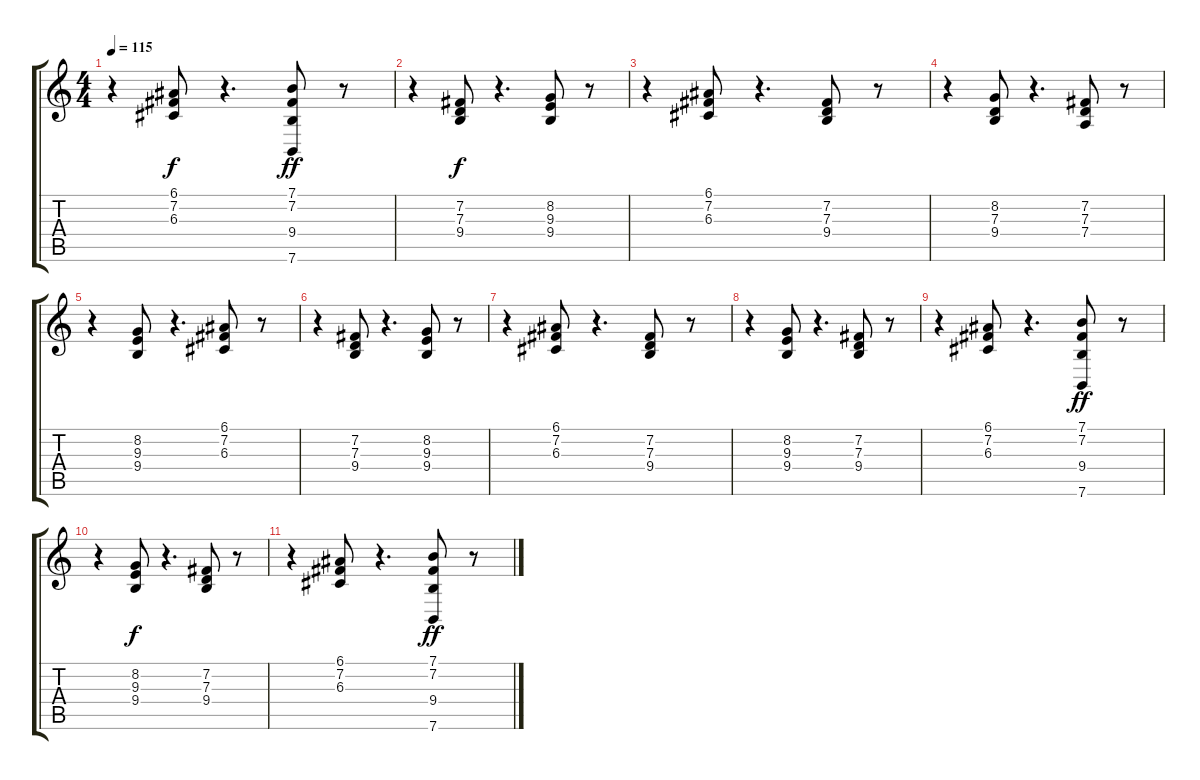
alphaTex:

\track "" {instrument choiraahs}
\staff {score tabs}
\tuning (E4 B3 G3 D3 A2 E2) {hide}
\ts (4 4)
\tempo 115
\clef g2
\ks c
r.4{dy f} (6.1 7.2 6.3).8 r.4{d} (7.1 7.2 9.4 7.6).8{dy ff} r.8 |
r.4 (7.2 7.3 9.4).8{dy f} r.4{d} (8.2 9.3 9.4).8 r.8 |
r.4 (6.1 7.2 6.3).8 r.4{d} (7.2 7.3 9.4).8 r.8 |
r.4 (8.2 7.3 9.4).8 r.4{d} (7.2 7.3 7.4).8 r.8 |
r.4 (8.2 9.3 9.4).8 r.4{d} (6.1 7.2 6.3).8 r.8 |
r.4 (7.2 7.3 9.4).8 r.4{d} (8.2 9.3 9.4).8 r.8 |
r.4 (6.1 7.2 6.3).8 r.4{d} (7.2 7.3 9.4).8 r.8 |
r.4 (8.2 9.3 9.4).8 r.4{d} (7.2 7.3 9.4).8 r.8 |
r.4 (6.1 7.2 6.3).8 r.4{d} (7.1 7.2 9.4 7.6).8{dy ff} r.8 |
r.4 (8.2 9.3 9.4).8{dy f} r.4{d} (7.2 7.3 9.4).8 r.8 |
r.4 (6.1 7.2 6.3).8 r.4{d} (7.1 7.2 9.4 7.6).8{dy ff} r.8
